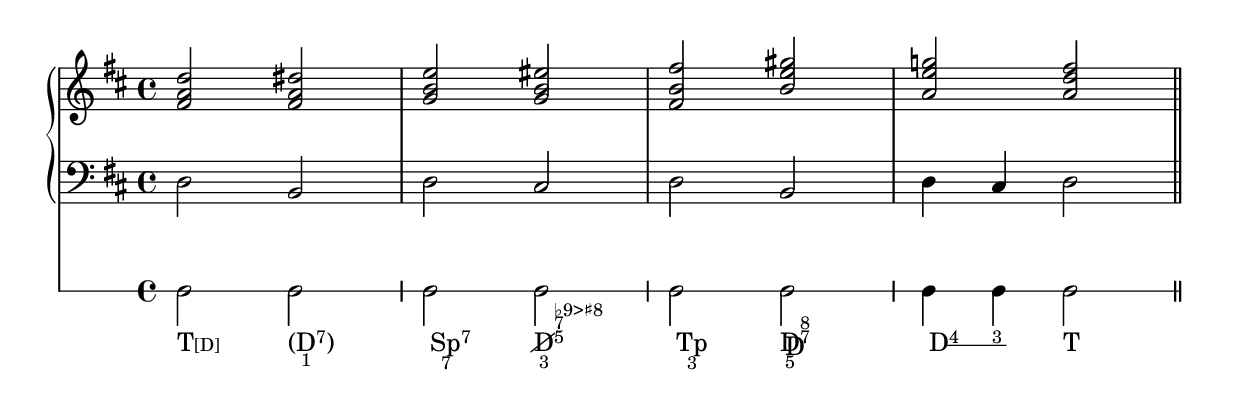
% cadenca-method-three.ly :- for demonstrating the use of harmonyli.ly
% Copyright (c) 2019 Karsten Reincke, 
%

% This file is distributed under the terms of the MIT license:
% --------------------------------------
% Copyright 2019 Karsten Reincke (Frankfurt)

% Permission is hereby granted, free of charge, to any person obtaining a copy 
% of this software and associated documentation files (the "Software"), to deal 
% in the Software without restriction, including without limitation the rights 
% to use, copy, modify, merge, publish, distribute, sublicense, and/or sell 
% copies of the Software, and to permit persons to whom the Software is 
% furnished to do so, subject to the following conditions:

% The above copyright notice and this permission notice shall be included in all 
% copies or substantial portions of the Software.

% THE SOFTWARE IS PROVIDED "AS IS", WITHOUT WARRANTY OF ANY KIND, EXPRESS OR 
% IMPLIED, INCLUDING BUT NOT LIMITED TO THE WARRANTIES OF MERCHANTABILITY, 
% FITNESS FOR A PARTICULAR PURPOSE AND NONINFRINGEMENT. IN NO EVENT SHALL THE 
% AUTHORS OR COPYRIGHT HOLDERS BE LIABLE FOR ANY CLAIM, DAMAGES OR OTHER 
% LIABILITY, WHETHER IN AN ACTION OF CONTRACT, TORT OR OTHERWISE, ARISING 
% FROM, OUT OF OR IN CONNECTION WITH THE SOFTWARE OR THE USE OR OTHER DEALINGS 
% IN THE SOFTWARE.

\version "2.18.2"
% harmonyli.ly :- a library for inserting Functional Harmony Analysis Symbols 
% into musical scores encoded in and created by LilyPOnd
%
% Copyright (c) 2019 Karsten Reincke, Frankfurt, Hans Blum
%
% This file is distributed either under the terms of the MIT license or under 
% the terms of the GPLv3 license. Feel free to choose the distribution method 
% you prefer by deleting the unsuitable licensing statement (Don't delete both): 
%
% (a) If you want to use it under the terms of the MIT license erase the 
%     following GPLv3 licensing statement:
% (b) If you want to use harmonyli.ly under the terms of the GPLv2 license
%      erase the following MIT license text
%
% GPLv3-Licensing Statement
% -------------------------

% This program is free software: you can redistribute it and/or modify
% it under the terms of the GNU General Public License as published by
% the Free Software Foundation, either version 3 of the License, or
% (at your option) any later version.

% This program is distributed in the hope that it will be useful,
% but WITHOUT ANY WARRANTY; without even the implied warranty of
% MERCHANTABILITY or FITNESS FOR A PARTICULAR PURPOSE.  See the
% GNU General Public License for more details.

% You should have received a copy of the GNU General Public License
% along with this program.  If not, see <https://www.gnu.org/licenses/>.

% MIT-License and Licensing Statement
% --------------------------------------
% Copyright 2019 Karsten Reincke, Frankfurt

% Permission is hereby granted, free of charge, to any person 
% obtaining a copy of this software and associated documentation 
% files (the "Software"), to deal in the Software without 
% restriction, including without limitation the rights to use, 
% copy, modify, merge, publish, distribute, sublicense, and/or sell 
% copies of the Software, and to permit persons to whom the 
% Software is furnished to do so, subject to the following conditions:

% The above copyright notice and this permission notice shall be 
% included in all copies or substantial portions of the Software.

% THE SOFTWARE IS PROVIDED "AS IS", WITHOUT WARRANTY OF ANY KIND, 
% EXPRESS OR IMPLIED, INCLUDING BUT NOT LIMITED TO THE WARRANTIES 
% OF MERCHANTABILITY, FITNESS FOR A PARTICULAR PURPOSE AND 
% NONINFRINGEMENT. IN NO EVENT SHALL THE AUTHORS OR COPYRIGHT 
% HOLDERS BE LIABLE FOR ANY CLAIM, DAMAGES OR OTHER LIABILITY, 
% WHETHER IN AN ACTION OF CONTRACT, TORT OR OTHERWISE, ARISING 
% FROM, OUT OF OR IN CONNECTION WITH THE SOFTWARE OR THE USE 
% OR OTHER DEALINGS IN THE SOFTWARE.
%
% Some Compliance Hints: 
% ----------------------
% (A) MIT Usage
% -------------
% (1) For using harmonyli.ly compliantly it is sufficient if the
% MIT license text is part of this file.
% (2) For modifying harmonyli.ly compliantly or for using part of
% it, it is sufficient if the MIT license text is included in 
% all copies or substantial portions
% (3) Under the terms of the MIT license you may use harmonyli.ly
% as part of your overarching work and you may distribute this
% overarching complex as whole under any license you want. But
% you may not erase the MIT license text in this file or in
% all derived files - just as the MIT license requires:
%
% The above copyright notice and this permission notice shall be 
% included in all copies or substantial portions of the Software.
%
% (B) GPLv3 Usage
% ---------------
% If you prefer to distribute harmonyli.ly under the terms of the
% GPLv3, then you have to fulfill all requirements of the GPLv3,
% especially those of §4 and §5 (strong copyleft effect and so on)
% and those of §6 (Conveying Non-Source Forms)
%
%%%%%%%%%%%%%%%%%%%%%%%%%%%%%%%%%%%%%%%%%%%%%%%%%%%%%%%%%%%%%%%%%%%%

% Reference to groundwork
% -----------------------
% harmonyli.ly heavily uses ideas and code of Klaus Blum's groundwork which has 
% been published in the 'Lilypond Snippet Repository':
% -> http://lsr.di.unimi.it/LSR/Item?id=967
%
% In a mail from Nov. the 4th 2019 Klaus Blum explicitly approved that he 
% a) distributes his code under the terms of the (American) public domain 
% b) agrees to use his file as groundwork for harmonyli.ly
% c) to distribute the result under the terms of of a dual-license: the user 
%    shall be enabled to choose whether he wants to use it under the terms
%   of the GPLv3 or the MIT
%
% Just as Klaus Blum's groundwork, also harmonyli.ly uses some explanations of 
% Neil Puttock by which he described the use text span engraver.
% -> http://www.mail-archive.com/lilypond-user%40gnu.org/msg60732.html
%%%%%%%%%%%%%%%%%%%%%%%%%%%%%%%%%%%%%%%%%%%%%%%%%%%%%%%%%%%%%%%%%%%%

\version "2.18.2"

%%%%%%%%%%%%%%%%%%%%%%%%%%%%%%%%%%%%%%%%%%%%%%%%%%%%%%%%%%%%%%%%%%%%%%
% Definition using the EBNF to formally describe the structure of a
% Functional Harmony Analysis Symbol ( = part of the functional harmony theory)
% 
% FHAS ::= {x},(cRS|RS),{DV} { BN }, { SN }, {AN, {AN, {AN, {AN, {AN}}}}}, {CT} {FS}
%
% cRS ::= RS,DV /* not separated by a blank */
%
%  RS ::= 'T' | 't' | 'S' | 's' | 'SS' | 'D' | 'd' | 'DD' 
%
%  DV ::= 'p' | 'P' | 'g' | 'G' | 
%
%   x ::= 'x' /* cross thought the RS */ 
%
%  BN ::= '1', ... ,'7'
%  SN ::= AN
%  AN ::= '1', ... ,'12'
%  CT ::= 'c', 'cis', ... 'h' | cRS
%
% Note: this is a syntactical definition. There is a semantical restriction
% which cannot easily be expressed by a context free grammar. The condition
% is 'AN1 < AN2 < AN3 < AN4 < AN5'. Therefore we only use the symbol AN
%
% Note: This definition also allows to express some a bit esoteric analyze 
% results like (Double Dominant or Double Sub dominant or Tonika,... relative
% counter relative) without no root tone / note. It depends on the context
% (and the viewpoint of the analyzer), which of them are semantically adequate.  
%%%%%%%%%%%%%%%%%%%%%%%%%%%%%%%%%%%%%%%%%%%%%%%%%%%%%%%%%%%%%%%%%%%%%%%%%%%

%%%%%%%%%%%%%%%%%%%%%%%%%%%%%%%%%%%%%%%%%%%%%%%%%%%%%%%%%%%%%%%%%%%%%%%%%%%
% Some implementation details:
% We refer to the parts of a RFS by the following identifiers:
%
%                                                        5 added note number = e | e5
%                                                        4 added note number = d | d4
%                                                        3 added note number = c | c3
%                           Sopran-Note-Number = S | SN  2 added note number = b | b2
%  fillstring = fsr | FSr   Riemann-Symbol = RS          1 added note number = a | a1  fillstring = fsr | FSr
%                           Bass-Note-Number = B | BN
% 
%
% This harmonyli.ly offers 3 interfaces:
%
% A) The basic method of harmonyli.ly is 'rfs' (riemann functional symbol). It 
% expects all elements of an RFS at a specific position and none of them may be 
% forgotten. If any of elements shall not be used, then the respective argument 
% must contain a "".
%
% Advantage: The analyzer gets the complete freedom to create his own version.
% Disadvantage: He must respect all details for not getting surprising results
% 
% B) The core method of harmonyli.ly is the method 'RFS'. It takes the naked 
% Riemann Symbol (like T, Tp, S, D, ...) and a list of pairs using the values of 
% BNoteKey, SNoteKey, ... as keys and as value any string / markup the user 
% wants to insert into the Riemann Function Symbol
%
% On this level, there exist 4 variants:
%   a) the method RFS - as described above
%   b) the method dRFS :- doubling the root RS symbol
%   c) the method xRFS :- crossing out the root RS symbol
%   d) the method xdRFS :- crossing out the doubled root RS symbol 
%
% Advantage: The analyzer may ignore the key value pairs he do not need.
% Disadvantage: He must know / respect the syntax of an association list
%
% C) Finally harmonyli.ly offers some often used instantiations of RFS
% as prepared functions
%
% Advantage: It is simple to insert such fixed RFS.
% Disadvantage: Not all RFS are delivered as fixed RFS
%%%%%%%%%%%%%%%%%%%%%%%%%%%%%%%%%%%%%%%%%%%%%%%%%%%%%%%%%%%%%%%%%%%%%%%%%%%%




%%%%%%%%%%%%%%%%%%%%%%%%%%%%%%%%%%%%%%%%%%%%%%%%%%%%%%%%%%%%%%%%%%%%%%%%%%
%
% About some special features
%
% (1) intermediary dominant and intermediary sections
% -----------------------------------------------
% Sometimes, the musicologist wants to express that in an intermediary section
% all chords function with respect to an intermediary harmonical focus instead
% being described with respect to the basic tone. 
% 
% The most simple example for such an intermediary section is the 'intermediary 
% dominant' (in German: 'Zwischendominante): It is not the dominant of the (
% keynote) tonic, but the dominant of the following chord.

% Moreover, sometimes the chord to which an intermediary section is refered
% does not close the section but is replaced by a functional equivalent. A
% famous example is the 'deceptive cadence' as closure of such an intermediary
% section.

% Hence, sometimes the musicologist does not only want to express that he reads
% a succession of chords as an intermediary section, he also want to explicitly
% name the assumed harmonical focus.

% For that purpose harmonyli.ly offers rows of intermediary chords:
%
% IntermediarySection ::- 'initIntermediaryArea' RFS+ closingRFS
%                 RFS ::- /* see above */
%          closingRFS ::- RFS with special parameter 'Context'
%
%
% (2) ZoomAnalyses
% ----------------
%
% In theoretical harmonical analyses often each analysis symbol refers to one 
% chord. In practical harmoncal analyses the analysis symbols refer to rows of 
% tones which are treated as passing notes.

% But sometimes, the musicologist does not want to ignore some shorter notes.
% Instead of this, he wants to increase the granularity of his symbols by
% integrating such 'detail notes' into his symbol. He wants to zoom into the
% the score.
%
% The most known example is the suspended chord as for example
%   6>5
%   4>3
%  D 
%
% For enabling musicologists to express such details, harmonyli.ly offers
% ZoomAreas. ZoomAreas use one pure Riemann Symbol for all chords, and the
% differences of the cords are described by numbers referring to the base tone
% of the chord
%
% ZoomArea ::- 
%     'initZoomArea' 
%     'setZoomRoot' 
%     'openZoomArea'
%     'setZoomSuccessor'+
%     'closeZoomArea'
%%%%%%%%%%%%%%%%%%%%%%%%%%%%%%%%%%%%%%%%%%%%%%%%%%%%%%%%%%%%%%%%%%%%%%%%%%%%%


% harmonyli.ly config area

% ImInfix

#(define imInfix "")


% ---------------------------------------------------------------------
% Harmonyli Interface No 1: The basic method for inserting all manually
% ---------------------------------------------------------------------

 
#(define-markup-command (has layout props RS SN BN aN bN cN dN eN CT fstl fstr)
  (markup? markup? markup? markup? markup? markup? markup? markup? markup? markup? markup?)
  (let* ((lCT (string-append "[" CT "]")))
    (if (equal? CT "")(set! lCT ""))
    (interpret-markup layout props
     #{
       \markup{
         \concat {
           $fstl
           \override #'(baseline-skip . 1.4)
           \center-column {
             \override #`(direction . ,UP)
             \override #'(baseline-skip . 2.0)
             \dir-column {
               \halign #CENTER
                \concat { $RS \tiny {  $lCT  } }
               \tiny
               \halign #CENTER
               $SN
             }
             \tiny
             $BN
           }
           \tiny
           \override #`(direction . ,UP)
           \override #'(baseline-skip . 0.8)
           \dir-column {
             " "
             {
               \override #`(direction . ,UP)
               \override #'(baseline-skip . 1.3)
               \dir-column { $aN  $bN $cN $dN $eN }
             }
           }
           $fstr
         }
       }
     #}
 )))
 

#(define-markup-command 
  (flosx layout props 
    RSl SNl BNl aNl bNl cNl dNl eNl CTl fstll fstrl
    RSr SNr BNr aNr bNr cNr dNr eNr CTr fstlr fstrr
    )
  ( markup? markup? markup? markup? markup? markup? markup? markup? markup?
    markup? markup? markup? markup? markup? markup? markup? markup? markup?
    markup? markup? markup? markup?
  )

    (interpret-markup layout props
     #{
        \markup{
          \box
          \concat {
            \has #RSl #SNl #BNl #aNl #bNl #cNl #dNl #eNl #CTl $fstll $fstrl
            " ⇨ "
            \has #RSr #SNr #BNr #aNr #bNr #cNr #dNr #eNr #CTr $fstlr $fstrr
          }      
        }
     #}
 ))
 
% ------------------------------------------------------------------------------
% Harmonyli Interface No 2.A: The core method for inserting only relevant values
% ------------------------------------------------------------------------------

#(define BNoteKey "B")
#(define SNoteKey "S")
#(define aNoteKey "a")
#(define bNoteKey "b")
#(define cNoteKey "c")
#(define dNoteKey "d")
#(define eNoteKey "e")
% LÖSCHEN DEPRECATED
% #(define fsKey "f")
% LÖSCHEN DEPRECATED
#(define fsKeyL "fl")
#(define fsKeyR "fr")

#(define RsSpec "T")
#(define RsCont "C")

#(define NBNoteKey "nB")
#(define NSNoteKey "nS")
#(define NaNoteKey "na")
#(define NbNoteKey "nb")
#(define NcNoteKey "nc")
#(define NdNoteKey "nd")
#(define NeNoteKey "ne")
#(define NRsSpec "nT")
#(define NRsCont "nC")
#(define NfsKeyL "nfl")
#(define NfsKeyR "nfr")

#(define BNoteDValue "")
#(define SNoteDValue "")
#(define aNoteDValue "")
#(define bNoteDValue "")
#(define cNoteDValue "")
#(define dNoteDValue "")
#(define eNoteDValue "")
#(define fsDValue "") 
#(define RsSpecDValue "")
#(define RsContDValue "")

% The RS can be crossed out and or doubled To express the combinations
% we invent a parameter RS taking the values [ n (normal) | x | d | xd ]
% x

% evaluating the arguments:
% gets the associatedList and the key of the wanted RFS element
% if any pair in the list contains the key, it returns the value
% defined in the pair, otherwise it returns the default value
#(define (assign keyValue assocList defaultValue)
  (string? list?)
  (let* ((localPair (assoc keyValue assocList)))
    (if localPair (cdr localPair) defaultValue)
  )
)

% INTERFACE 2.A
% returns the Riemann Function Symbol as markup
#(define-markup-command (setHas layout props RS AL)
  (markup? list?)
  (let*
    ( 
      (lRS (assign RsSpec AL RsSpecDValue ))
      (lBN (assign BNoteKey AL BNoteDValue))
      (lSN (assign SNoteKey AL SNoteDValue))
      (laN (assign aNoteKey AL aNoteDValue))
      (lbN (assign bNoteKey AL bNoteDValue))
      (lcN (assign cNoteKey AL cNoteDValue))
      (ldN (assign dNoteKey AL dNoteDValue))
      (leN (assign eNoteKey AL eNoteDValue))
      (lCT (assign RsCont AL RsContDValue))
      (lFSl (assign fsKeyL AL fsDValue))
      (lFSr (assign fsKeyR AL fsDValue))
    )
  
    (interpret-markup layout props
      (cond
        ( (equal? lRS "d")
          #{
             \markup \has \double #RS #lSN #lBN  #laN #lbN #lcN #ldN #leN #lCT #lFSl #lFSr 
          #}
        )
        ( (equal? lRS "x")
          #{
             \markup \has \crossout #RS #lSN #lBN  #laN #lbN #lcN #ldN #leN #lCT #lFSl #lFSr
          #}
        )
        ( (equal? lRS "xd")
          #{
             \markup \has \crossout \double #RS #lSN #lBN  #laN #lbN #lcN #ldN #leN #lCT #lFSl #lFSr
          #}
        )
        ( (equal? lRS "dx")
          #{
             \markup \has \crossout \double #RS #lSN #lBN  #laN #lbN #lcN #ldN #leN #lCT #lFSl #lFSr
          #}
        )
        ( else
          #{
             \markup \has #RS #lSN #lBN  #laN #lbN #lcN #ldN #leN #lCT #lFSl #lFSr
          #}
        )
      )
    )
   )
 )

% INTERFACE 2.A
% returns the Riemann Function Symbol as markup
#(define-markup-command (setFLAS layout props RSl RSr AL)
  (markup? markup? list?)
  (let*
    ( (lBNl (assign BNoteKey AL BNoteDValue))
      (lSNl (assign SNoteKey AL SNoteDValue))
      (laNl (assign aNoteKey AL aNoteDValue))
      (lbNl (assign bNoteKey AL bNoteDValue))
      (lcNl (assign cNoteKey AL cNoteDValue))
      (ldNl (assign dNoteKey AL dNoteDValue))
      (leNl (assign eNoteKey AL eNoteDValue))
      (lRSl (assign RsSpec AL RsSpecDValue ))
      (lCTl (assign RsCont AL RsContDValue)) 
      (lFSll (assign fsKeyL AL fsDValue))
      (lFSrl (assign fsKeyR AL fsDValue))
           
      (lBNr (assign NBNoteKey AL BNoteDValue))
      (lSNr (assign NSNoteKey AL SNoteDValue))
      (laNr (assign NaNoteKey AL aNoteDValue))
      (lbNr (assign NbNoteKey AL bNoteDValue))
      (lcNr (assign NcNoteKey AL cNoteDValue))
      (ldNr (assign NdNoteKey AL dNoteDValue))
      (leNr (assign NeNoteKey AL eNoteDValue))
      (lRSr (assign NRsSpec AL RsSpecDValue ))
      (lCTr (assign NRsCont AL RsContDValue))      
      (lFSlr (assign NfsKeyL AL fsDValue))
      (lFSrr (assign NfsKeyR AL fsDValue))
    )
  
    (interpret-markup layout props
      (cond
        ;; ---------- combinations with left double
        ( (and (equal? lRSl "d") (equal? lRSr "d"))
          #{
             \markup \flosx 
                \double #RSl #lSNl #lBNl  #laNl #lbNl #lcNl #ldNl #leNl #lCTl #lFSll #lFSrl
                \double #RSr #lSNr #lBNr  #laNr #lbNr #lcNr #ldNr #leNr #lCTr #lFSlr #lFSrr
          #}
        )
        ( (and (equal? lRSl "d") (equal? lRSr "x"))
          #{
             \markup \flosx   
                \double #RSl #lSNl #lBNl  #laNl #lbNl #lcNl #ldNl #leNl #lCTl #lFSll #lFSrl
                \crossout #RSr #lSNr #lBNr  #laNr #lbNr #lcNr #ldNr #leNr #lCTr #lFSlr #lFSrr             
          #}
        )
         ( (and (equal? lRSl "d") (equal? lRSr "dx"))
          #{
             \markup \flosx   
                \double #RSl #lSNl #lBNl  #laNl #lbNl #lcNl #ldNl #leNl #lCTl #lFSll #lFSrl
                \crossout \double #RSr #lSNr #lBNr  #laNr #lbNr #lcNr #ldNr #leNr #lCTr #lFSlr #lFSrr             
          #}
        )
         ( (and (equal? lRSl "d") (equal? lRSr "xd"))
          #{
             \markup \flosx  
                \double #RSl #lSNl #lBNl  #laNl #lbNl #lcNl #ldNl #leNl #lCTl #lFSll #lFSrl
                \crossout \double #RSr #lSNr #lBNr  #laNr #lbNr #lcNr #ldNr #leNr #lCTr #lFSlr #lFSrr             
          #}
        )
        ( (and (equal? lRSl "d") (equal? lRSr ""))
          #{
             \markup \flosx  
                \double #RSl #lSNl #lBNl  #laNl #lbNl #lcNl #ldNl #leNl #lCTl #lFSll #lFSrl
                #RSr #lSNr #lBNr  #laNr #lbNr #lcNr #ldNr #leNr #lCTr #lFSlr #lFSrr             
          #}
        )
        ;; ---------- combinations with left crossout
        ( (and (equal? lRSl "x") (equal? lRSr "d"))
          #{
             \markup \flosx  
                \crossout #RSl #lSNl #lBNl  #laNl #lbNl #lcNl #ldNl #leNl #lCTl #lFSll #lFSrl
                \double #RSr #lSNr #lBNr  #laNr #lbNr #lcNr #ldNr #leNr #lCTr #lFSlr #lFSrr             
          #}
        )
        ( (and (equal? lRSl "x") (equal? lRSr "x"))
          #{
             \markup \flosx  
                \crossout #RSl #lSNl #lBNl  #laNl #lbNl #lcNl #ldNl #leNl #lCTl #lFSll #lFSrl
                \crossout #RSr #lSNr #lBNr  #laNr #lbNr #lcNr #ldNr #leNr #lCTr #lFSlr #lFSrr             
          #}
        )
         ( (and (equal? lRSl "x") (equal? lRSr "dx"))
          #{
             \markup \flosx  
                \crossout #RSl #lSNl #lBNl  #laNl #lbNl #lcNl #ldNl #leNl #lCTl #lFSll #lFSrl
                \crossout \double #RSr #lSNr #lBNr  #laNr #lbNr #lcNr #ldNr #leNr #lCTr #lFSlr #lFSrr             
          #}
        )
         ( (and (equal? lRSl "x") (equal? lRSr "xd"))
          #{
             \markup \flosx  
                \crossout #RSl #lSNl #lBNl  #laNl #lbNl #lcNl #ldNl #leNl #lCTl #lFSll #lFSrl
                \crossout \double #RSr #lSNr #lBNr  #laNr #lbNr #lcNr #ldNr #leNr #lCTr #lFSlr #lFSrr             
          #}
        )
        ( (and (equal? lRSl "x") (equal? lRSr ""))
          #{
             \markup \flosx  
                \crossout #RSl #lSNl #lBNl  #laNl #lbNl #lcNl #ldNl #leNl #lCTl #lFSll #lFSrl
                #RSr #lSNr #lBNr  #laNr #lbNr #lcNr #ldNr #leNr #lCTr #lFSlr #lFSrr             
          #}
        )
        ;; ---------- combinations with left crossout double (dx)
        ( (and (equal? lRSl "dx") (equal? lRSr "d"))
          #{
             \markup \flosx  
                \crossout \double #RSl #lSNl #lBNl  #laNl #lbNl #lcNl #ldNl #leNl #lCTl #lFSll #lFSrl
                \double #RSr #lSNr #lBNr  #laNr #lbNr #lcNr #ldNr #leNr #lCTr #lFSlr #lFSrr             
          #}
        )
        ( (and (equal? lRSl "dx") (equal? lRSr "x"))
          #{
             \markup \flosx  
                \crossout \double #RSl #lSNl #lBNl  #laNl #lbNl #lcNl #ldNl #leNl #lCTl #lFSll #lFSrl
                \crossout #RSr #lSNr #lBNr  #laNr #lbNr #lcNr #ldNr #leNr #lCTr #lFSlr #lFSrr             
          #}
        )
         ( (and (equal? lRSl "dx") (equal? lRSr "dx"))
          #{
             \markup \flosx  
                \crossout \double #RSl #lSNl #lBNl  #laNl #lbNl #lcNl #ldNl #leNl #lCTl #lFSll #lFSrl
                \crossout \double #RSr #lSNr #lBNr  #laNr #lbNr #lcNr #ldNr #leNr #lCTr #lFSlr #lFSrr             
          #}
        )
         ( (and (equal? lRSl "dx") (equal? lRSr "xd"))
          #{
             \markup \flosx  
                \crossout \double #RSl #lSNl #lBNl  #laNl #lbNl #lcNl #ldNl #leNl #lCTl #lFSll #lFSrl
                \crossout \double #RSr #lSNr #lBNr  #laNr #lbNr #lcNr #ldNr #leNr #lCTr #lFSlr #lFSrr             
          #}
        )
        ( (and (equal? lRSl "dx") (equal? lRSr ""))
          #{
             \markup \flosx  
                \crossout \double #RSl #lSNl #lBNl  #laNl #lbNl #lcNl #ldNl #leNl #lCTl #lFSll #lFSrl
                #RSr #lSNr #lBNr  #laNr #lbNr #lcNr #ldNr #leNr #lCTr #lFSlr #lFSrr             
          #}
        )
        ;; ---------- combinations with left crossout double (xd)
        ( (and (equal? lRSl "xd") (equal? lRSr "d"))
          #{
             \markup \flosx  
                \crossout \double #RSl #lSNl #lBNl  #laNl #lbNl #lcNl #ldNl #leNl #lCTl #lFSll #lFSrl
                \double #RSr #lSNr #lBNr  #laNr #lbNr #lcNr #ldNr #leNr #lCTr #lFSlr #lFSrr             
          #}
        )
        ( (and (equal? lRSl "xd") (equal? lRSr "x"))
          #{
             \markup \flosx  
                \crossout \double #RSl #lSNl #lBNl  #laNl #lbNl #lcNl #ldNl #leNl #lCTl #lFSll #lFSrl
                \crossout #RSr #lSNr #lBNr  #laNr #lbNr #lcNr #ldNr #leNr #lCTr #lFSlr #lFSrr             
          #}
        )
         ( (and (equal? lRSl "xd") (equal? lRSr "dx"))
          #{
             \markup \flosx  
                \crossout \double #RSl #lSNl #lBNl  #laNl #lbNl #lcNl #ldNl #leNl #lCTl #lFSll #lFSrl
                \crossout \double #RSr #lSNr #lBNr  #laNr #lbNr #lcNr #ldNr #leNr #lCTr #lFSlr #lFSrr             
          #}
        )
         ( (and (equal? lRSl "xd") (equal? lRSr "xd"))
          #{
             \markup \flosx  
                \crossout \double #RSl #lSNl #lBNl  #laNl #lbNl #lcNl #ldNl #leNl #lCTl #lFSll #lFSrl
                \crossout \double #RSr #lSNr #lBNr  #laNr #lbNr #lcNr #ldNr #leNr #lCTr #lFSlr #lFSrr             
          #}
        )
        ( (and (equal? lRSl "xd") (equal? lRSr ""))
          #{
             \markup \flosx  
                \crossout \double #RSl #lSNl #lBNl  #laNl #lbNl #lcNl #ldNl #leNl #lCTl #lFSll #lFSrl
                #RSr #lSNr #lBNr  #laNr #lbNr #lcNr #ldNr #leNr #lCTr #lFSlr #lFSrr             
          #}
        )
        ;; ---------- combinations with left pure
        ( (and (equal? lRSl "") (equal? lRSr "d"))
          #{
             \markup \flosx  
                #RSl #lSNl #lBNl  #laNl #lbNl #lcNl #ldNl #leNl #lCTl #lFSll #lFSrl
                \double #RSr #lSNr #lBNr  #laNr #lbNr #lcNr #ldNr #leNr #lCTr #lFSlr #lFSrr             
          #}
        )
        ( (and (equal? lRSl "") (equal? lRSr "x"))
          #{
             \markup \flosx  
                #RSl #lSNl #lBNl  #laNl #lbNl #lcNl #ldNl #leNl #lCTl #lFSll #lFSrl
                \crossout #RSr #lSNr #lBNr  #laNr #lbNr #lcNr #ldNr #leNr #lCTr #lFSlr #lFSrr             
          #}
        )
         ( (and (equal? lRSl "") (equal? lRSr "dx"))
          #{
             \markup \flosx  
                #RSl #lSNl #lBNl  #laNl #lbNl #lcNl #ldNl #leNl #lCTl #lFSll #lFSrl
                \crossout \double #RSr #lSNr #lBNr  #laNr #lbNr #lcNr #ldNr #leNr #lCTr #lFSlr #lFSrr             
          #}
        )
         ( (and (equal? lRSl "") (equal? lRSr "xd"))
          #{
             \markup \flosx  
                #RSl #lSNl #lBNl  #laNl #lbNl #lcNl #ldNl #leNl #lCTl #lFSll #lFSrl
                \crossout \double #RSr #lSNr #lBNr  #laNr #lbNr #lcNr #ldNr #leNr #lCTr #lFSlr #lFSrr             
          #}
        )

        ( else
          #{
             \markup \flosx 
                #RSl #lSNl #lBNl  #laNl #lbNl #lcNl #ldNl #leNl #lCTl #lFSll #lFSrl
                #RSr #lSNr #lBNr  #laNr #lbNr #lcNr #ldNr #leNr #lCTr #lFSlr #lFSrr             
         #}
        )
      )
    )
   )
 )

% ------------------------------------------------------------------------------
% Harmonyli Interface No 2.B: Functions to use intermediary areas
% ------------------------------------------------------------------------------

% returns the Riemann Function Symbol as markup
#(define-markup-command (setImHas layout props RS AL)
  (markup? list?)
  (let*
    ( (lBN (assign BNoteKey AL BNoteDValue))
      (lSN (assign SNoteKey AL SNoteDValue))
      (laN (assign aNoteKey AL aNoteDValue))
      (lbN (assign bNoteKey AL bNoteDValue))
      (lcN (assign cNoteKey AL cNoteDValue))
      (ldN (assign dNoteKey AL dNoteDValue))
      (leN (assign eNoteKey AL eNoteDValue))
      (lRS (assign RsSpec AL RsSpecDValue ))
      (lCT (assign RsCont AL RsContDValue))
      (lFSl (assign fsKeyL AL fsDValue))
      (lFSr (assign fsKeyR AL fsDValue))
    )
    (set! lFSl (string-append lFSl "(" imInfix  ))
    (set! lFSr (string-append imInfix  ")" lFSr ))
    (interpret-markup layout props
      (cond
        ( (equal? lRS "d")
          #{
             \markup \has \double #RS #lSN #lBN  #laN #lbN #lcN #ldN #leN #lCT #lFSl #lFSr
          #}
        )
        ( (equal? lRS "x")
          #{
             \markup \has \crossout #RS #lSN #lBN  #laN #lbN #lcN #ldN #leN #lCT #lFSl #lFSr
          #}
        )
        ( (equal? lRS "xd")
          #{
             \markup \has \crossout \double #RS #lSN #lBN  #laN #lbN #lcN #ldN #leN #lCT #lFSl #lFSr
          #}
        )
        ( (equal? lRS "dx")
          #{
             \markup \has \crossout \double #RS #lSN #lBN  #laN #lbN #lcN #ldN #leN #lCT #lFSl #lFSr
          #}
        )
        ( else
          #{
             \markup \has #RS #lSN #lBN  #laN #lbN #lcN #ldN #leN #lCT #lFSl #lFSr
          #}
        )
      )
    )
   )
 )

% returns the Riemann Function Symbol as markup
#(define-markup-command (openImRow layout props RS AL)
  (markup? list?)
  (let*
    ( (lBN (assign BNoteKey AL BNoteDValue))
      (lSN (assign SNoteKey AL SNoteDValue))
      (laN (assign aNoteKey AL aNoteDValue))
      (lbN (assign bNoteKey AL bNoteDValue))
      (lcN (assign cNoteKey AL cNoteDValue))
      (ldN (assign dNoteKey AL dNoteDValue))
      (leN (assign eNoteKey AL eNoteDValue))
      (lRS (assign RsSpec AL RsSpecDValue ))
      (lCT (assign RsCont AL RsContDValue))
      (lFSl (assign fsKeyL AL fsDValue))
      (lFSr (assign fsKeyR AL fsDValue))
    )
    (set! lFSl (string-append lFSl "(" imInfix ))
    (interpret-markup layout props
      (cond
        ( (equal? lRS "d")
          #{
             \markup \has \double #RS #lSN #lBN  #laN #lbN #lcN #ldN #leN #lCT #lFSl #lFSr
          #}
        )
        ( (equal? lRS "x")
          #{
             \markup \has \crossout #RS #lSN #lBN  #laN #lbN #lcN #ldN #leN #lCT #lFSl #lFSr
          #}
        )
        ( (equal? lRS "xd")
          #{
             \markup \has \crossout \double #RS #lSN #lBN  #laN #lbN #lcN #ldN #leN #lCT #lFSl #lFSr
          #}
        )
        ( (equal? lRS "dx")
          #{
             \markup \has \crossout \double #RS #lSN #lBN  #laN #lbN #lcN #ldN #leN #lCT #lFSl #lFSr
          #}
        )
        ( else
          #{
             \markup \has #RS #lSN #lBN  #laN #lbN #lcN #ldN #leN #lCT #lFSl #lFSr
          #}
        )
      )
    )
   )
 )

% returns the Riemann Function Symbol as markup
#(define-markup-command (closeImRow layout props RS AL)
  (markup? list?)
  (let*
    ( (lBN (assign BNoteKey AL BNoteDValue))
      (lSN (assign SNoteKey AL SNoteDValue))
      (laN (assign aNoteKey AL aNoteDValue))
      (lbN (assign bNoteKey AL bNoteDValue))
      (lcN (assign cNoteKey AL cNoteDValue))
      (ldN (assign dNoteKey AL dNoteDValue))
      (leN (assign eNoteKey AL eNoteDValue))
      (lRS (assign RsSpec AL RsSpecDValue ))
      (lCT (assign RsCont AL RsContDValue))
      (lFSl (assign fsKeyL AL fsDValue))
      (lFSr (assign fsKeyR AL fsDValue))
    )
    (set! lFSr (string-append imInfix ")" lFSr ))
    (interpret-markup layout props
      (cond
        ( (equal? lRS "d")
          #{
             \markup \has \double #RS #lSN #lBN  #laN #lbN #lcN #ldN #leN #lCT #lFSl #lFSr
          #}
        )
        ( (equal? lRS "x")
          #{
             \markup \has \crossout #RS #lSN #lBN  #laN #lbN #lcN #ldN #leN #lCT #lFSl #lFSr
          #}
        )
        ( (equal? lRS "xd")
          #{
             \markup \has \crossout \double #RS #lSN #lBN  #laN #lbN #lcN #ldN #leN #lCT #lFSl #lFSr
          #}
        )
        ( (equal? lRS "dx")
          #{
             \markup \has \crossout \double #RS #lSN #lBN  #laN #lbN #lcN #ldN #leN #lCT #lFSl #lFSr
          #}
        )
        ( else
          #{
             \markup \has #RS #lSN #lBN  #laN #lbN #lcN #ldN #leN #lCT #lFSl #lFSr
          #}
        )
      )
    )
   )
 )

% ------------------------------------------------------------------------------
% Harmonyli Interface No 2.C: Functions to use zoom in analyses
% ------------------------------------------------------------------------------

initTextSpan =
#(define-music-function (parser location fText) (string?)
   #{
     \once \override TextSpanner #'direction = #DOWN
     \once \override TextSpanner #'style = #'line
     \once \override TextSpanner #'outside-staff-priority = ##f
     \once \override TextSpanner #'padding = #-0.6 % sets the distance of the line from the lyrics
     \once \override TextSpanner #'bound-details =
     #`((left . ((Y . 0)
                 (padding . 0)
                 (attach-dir . ,LEFT)))
        (left-broken . ((end-on-note . #t)))
        (right . ((Y . 0)
                  (padding . 0)
                  (attach-dir . ,RIGHT))))
     \once \override TextSpanner.bound-details.left.text = $fText
   #})


#(define-markup-command (openZoomRow layout props RS AL)
  (markup? list?)
  (let*
    ( (lBN (assign BNoteKey AL BNoteDValue))
      (lSN (assign SNoteKey AL SNoteDValue))
      (laN (assign aNoteKey AL aNoteDValue))
      (lbN (assign bNoteKey AL bNoteDValue))
      (lcN (assign cNoteKey AL cNoteDValue))
      (ldN (assign dNoteKey AL dNoteDValue))
      (leN (assign eNoteKey AL eNoteDValue))
      (lRS (assign RsSpec AL RsSpecDValue ))
      (lCT (assign RsCont AL RsContDValue))
      (lFSl (assign fsKeyL AL fsDValue))
      (lFSr (assign fsKeyR AL fsDValue))
    )
 
    (interpret-markup layout props
      (cond
        ( (equal? lRS "d")
          #{
             \markup \has \double #RS #lSN #lBN  #laN #lbN #lcN #ldN #leN #lCT #lFSl #lFSr
          #}
        )
        ( (equal? lRS "x")
          #{
             \markup \has \crossout #RS #lSN #lBN  #laN #lbN #lcN #ldN #leN #lCT #lFSl #lFSr
          #}
        )
        ( (equal? lRS "xd")
          #{
             \markup \has \crossout \double #RS #lSN #lBN  #laN #lbN #lcN #ldN #leN #lCT #lFSl #lFSr
          #}
        )
        ( (equal? lRS "dx")
          #{
             \markup \has \crossout \double #RS #lSN #lBN  #laN #lbN #lcN #ldN #leN #lCT #lFSl #lFSr
          #}
        )
        ( else
          #{
             \markup \has #RS #lSN #lBN  #laN #lbN #lcN #ldN #leN #lCT #lFSl #lFSr
          #}
        )
      )
    )
   )
 )

#(define-markup-command (openImZoomRow layout props RS AL)
  (markup? list?)
  (let*
    ( 
      (lRS (assign RsSpec AL RsSpecDValue ))    
      (lBN (assign BNoteKey AL BNoteDValue))
      (lSN (assign SNoteKey AL SNoteDValue))
      (laN (assign aNoteKey AL aNoteDValue))
      (lbN (assign bNoteKey AL bNoteDValue))
      (lcN (assign cNoteKey AL cNoteDValue))
      (ldN (assign dNoteKey AL dNoteDValue))
      (leN (assign eNoteKey AL eNoteDValue))
      (lCT (assign RsCont AL RsContDValue))
      (lFSl (assign fsKeyL AL fsDValue))
      (lFSr (assign fsKeyR AL fsDValue))
    )
    (set! lFSl (string-append lFSl "(" imInfix ))
    (interpret-markup layout props
      (cond
        ( (equal? lRS "d")
          #{
             \markup \has \double #RS #lSN #lBN  #laN #lbN #lcN #ldN #leN #lCT #lFSl #lFSr
          #}
        )
        ( (equal? lRS "x")
          #{
             \markup \has \crossout #RS #lSN #lBN  #laN #lbN #lcN #ldN #leN #lCT #lFSl #lFSr
          #}
        )
        ( (equal? lRS "xd")
          #{
             \markup \has \crossout \double #RS #lSN #lBN  #laN #lbN #lcN #ldN #leN #lCT #lFSl #lFSr
          #}
        )
        ( (equal? lRS "dx")
          #{
             \markup \has \crossout \double #RS #lSN #lBN  #laN #lbN #lcN #ldN #leN #lCT #lFSl #lFSr
          #}
        )
        ( else
          #{
             \markup \has #RS #lSN #lBN  #laN #lbN #lcN #ldN #leN #lCT #lFSl #lFSr
          #}
        )
      )
    )
   )
 )


#(define-markup-command (expZoomRow layout props AL)
  (list?)
  (let*
    ( (laN (assign aNoteKey AL aNoteDValue))
      (lbN (assign bNoteKey AL bNoteDValue))
      (lcN (assign cNoteKey AL cNoteDValue))
      (ldN (assign dNoteKey AL dNoteDValue))
      (leN (assign eNoteKey AL eNoteDValue))
    )
  
    (interpret-markup layout props
     #{
         \markup \has "" "" "" #laN #lbN #lcN #ldN #leN "" "" ""
     #}
    )
   )
 )


#(define-markup-command (closeIMZoomRow layout props AL)
  (list?)
  (let*
    ( (laN (assign aNoteKey AL aNoteDValue))
      (lbN (assign bNoteKey AL bNoteDValue))
      (lcN (assign cNoteKey AL cNoteDValue))
      (ldN (assign dNoteKey AL dNoteDValue))
      (leN (assign eNoteKey AL eNoteDValue))
      (lFSr (assign fsKeyR AL fsDValue))
    )
    (set! lFSr (string-append imInfix ")" lFSr) )
    (interpret-markup layout props
      #{ \markup \has "" "" ""  #laN #lbN #lcN #ldN #leN "" "" #lFSr #}
    )
   )
 )
% -----------------------------------------------------------------------------
% Harmonyli Interface No 3: Some often used RFS (= instantiation of level 2)
% ------------------------------------------------------------------------------

#(define-markup-command (FHAS layout props rs)
  (markup?)
  (interpret-markup layout props
    #{ \markup \setHas #rs #'() #}
   )
 )


#(define-markup-command (FHASth layout props rs)
  (markup?)
  (interpret-markup layout props
    #{ \markup \setHas #rs #'(("B"."3") ) #}
   )
 ) 
 

#(define-markup-command (Dsept layout props)
  ()
  (interpret-markup layout props
    #{ \markup \setHas "D" #'(("a"."7") ) #}
   )
 )

#(define-markup-command (Dseptnone layout props)
  ()
  (interpret-markup layout props
    #{ \markup \setHas "D" #'(("a"."7")("b"."9")) #}
   )
 )
% ---------------------------------------------------------------
%               Extender lines
% The text parameter "fText" will be placed at the left end of the extender.
% It will only consist of some spaces to move the left end a little forward.
% ---------------------------------------------------------------

fExtend =
#(define-music-function (parser location fText) (string?)
   #{
     \once \override TextSpanner #'direction = #DOWN
     \once \override TextSpanner #'style = #'line
     \once \override TextSpanner #'outside-staff-priority = ##f
     \once \override TextSpanner #'padding = #-0.6 % sets the distance of the line from the lyrics
     \once \override TextSpanner #'bound-details =
     #`((left . ((Y . 0)
                 (padding . 0)
                 (attach-dir . ,LEFT)))
        (left-broken . ((end-on-note . #t)))
        (right . ((Y . 0)
                  (padding . 0)
                  (attach-dir . ,RIGHT))))
     \once \override TextSpanner.bound-details.left.text = $fText
   #})

% ---------------------------------------------------------------
% ----- cross out the letter for "shortened dominants" (where base is omitted):
% ---------------------------------------------------------------

#(define-markup-command (crossout layout props letter)
   (markup?)
   (interpret-markup layout props
     #{
       \markup{
         \concat {
           \override #'(baseline-skip . 0.4)
           \left-column {
             $letter
             \with-dimensions #'(-0.0 . 0.0) #'(0 . 0)
             \translate-scaled #'(-0.3 . 0.3)
             \with-dimensions #'(-0.0 . 0.0) #'(0 . 0)
             \draw-line #'(2.3 . 1.8)
           }
         }
       }
     #}))

% ---------------------------------------------------------------
% ----- double-printed letters for double dominant or double subdominant:
% ---------------------------------------------------------------

#(define-markup-command (double layout props letter)
   (markup?)
   (interpret-markup layout props
     #{
       \markup{
         \concat {
           \override #'(baseline-skip . 0.4)
           \left-column {
             $letter
             \with-dimensions #'(-0.4 . 0.6) #'(0 . 0)
             $letter
           }
         }
       }
     #}))

% This is an improved function 'double' which unfortunately
% needs LilyPond 2.19.x
%#(define-markup-command (double layout props letter)
%   (markup?)
%   (interpret-markup layout props
%     #{
%       \markup{
%         \overlay {
%           $letter
%           \translate-scaled #'(0.4 . -0.4)
%           $letter
%         }
%       }
%     #}))

% ---------------------------------------------------------------
% opening round bracket before a chord:
% ---------------------------------------------------------------

openbracket = { \set stanza = \markup {\normal-text \magnify #1.1 " ("} }





\paper {
  indent = 0
  ragged-right = ##f
  system-system-spacing #'basic-distance = #20
  score-system-spacing =
    #'((basic-distance . 12)
       (minimum-distance . 6)
       (padding . 1)
       (stretchability . 12))
}

\header { tagline = "" }

global  = { \key d \major  \time 4/4}

descant = \relative c' {
  \clef treble \stemUp \global
  < fis a d>2	< fis a dis> < g b e> < g b eis>2 | 
  < fis b fis'>2 < b e gis> < a e' g!> < a d fis>2 \bar "||"
}

bass = \relative c {
  \clef bass \stemNeutral \global
  d2 b d cis  | d b d4 cis4 d2 \bar "||"
}

hasRhythm = \relative c {
  \stemDown \global
  c2 c | c c | c c | c4 c4 c2 \bar "||"
}

hasSymbols = \lyricmode {
  \override LyricText.self-alignment-X = #LEFT
  \override LyricExtender.left-padding = #-0.5
  \override LyricExtender.extra-offset = #'(0 . 0.5)

  \markup \setHas "T" #'(("C"."D")("fr" . " "))
  \markup \setImHas "D" #'(("B"."1")("a" . "7")("fr" . " "))
  \markup \setHas "Sp" #'(("B"."7")("a" . "7")("fl" . " ")("fr" . " "))
  \markup \setHas "D" #'(("T"."x")("B"."3")("a" . "5")("b" . "7")
                          ("c" . "♭9>♯8")("fr" . " "))
  \markup \setHas "Tp" #'(("B"."3")("fl" . " ")("fr" . " ")) 
  \markup \setHas "D" #'(("T"."d")("B"."5")("a" . "7")("b" . "8")
                          ("fr" . " "))    
  \initTextSpan "    "
  \markup \openZoomRow "D" #'(("a"."4")("fl" . " "))
  \startTextSpan
  \markup \expZoomRow #'(("a"."3")("fr" . " ")) 
  \stopTextSpan
  \markup \setHas "T" #'(("fr" . " "))
}

\score {
  <<
    \new GrandStaff <<
      \new Staff = upper
      \with { printPartCombineTexts = ##f }{\descant}
      \new Staff = lower
      \with { printPartCombineTexts = ##f }{\bass}
    >>
    \new RhythmicStaff = analysis
    \with { printPartCombineTexts = ##f }
    {
      << 
      \new Voice = "AnalysisLine" { \hasRhythm}
      \new Lyrics \lyricsto "AnalysisLine" \hasSymbols
      >>
    }
  >>

  \layout{ \context{\Lyrics\consists "Text_spanner_engraver"}}
} 
 

